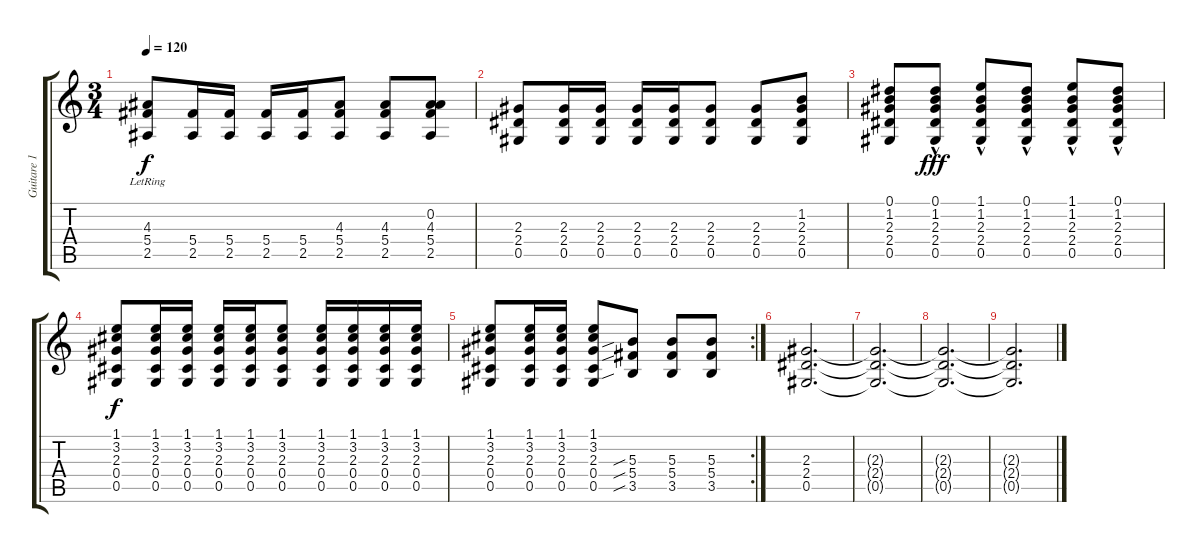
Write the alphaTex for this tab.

\track ("Guitare 1" "Guitare 1") {instrument distortionguitar}
\staff {score tabs}
\tuning (Eb4 Bb3 Gb3 Db3 Ab2 Db2) {hide}
\ts (3 4)
\tempo 120
\clef g2
\ks c
(4.3{lr} 5.4 2.5).8{dy f} (5.4 2.5).16 (5.4 2.5).16 (5.4 2.5).16 (5.4 2.5).16 (4.3 5.4 2.5).8 (4.3 5.4 2.5).8 (0.2 4.3 5.4 2.5).8 |
(2.3 2.4 0.5).8 (2.3 2.4 0.5).16 (2.3 2.4 0.5).16 (2.3 2.4 0.5).16 (2.3 2.4 0.5).16 (2.3 2.4 0.5).8 (2.3 2.4 0.5).8 (1.2 2.3 2.4 0.5).8 |
(0.1 1.2 2.3 2.4 0.5).8 (0.1{hac} 1.2 2.3 2.4 0.5).8{dy fff} (1.1{hac} 1.2 2.3 2.4 0.5).8 (0.1{hac} 1.2 2.3 2.4 0.5).8 (1.1{hac} 1.2 2.3 2.4 0.5).8 (0.1{hac} 1.2 2.3 2.4 0.5).8 |
(1.1 3.2 2.3 0.4 0.5).8{dy f} (1.1 3.2 2.3 0.4 0.5).16 (1.1 3.2 2.3 0.4 0.5).16 (1.1 3.2 2.3 0.4 0.5).16 (1.1 3.2 2.3 0.4 0.5).16 (1.1 3.2 2.3 0.4 0.5).8 (1.1 3.2 2.3 0.4 0.5).16 (1.1 3.2 2.3 0.4 0.5).16 (1.1 3.2 2.3 0.4 0.5).16 (1.1 3.2 2.3 0.4 0.5).16 |
\rc 2
(1.1 3.2 2.3 0.4 0.5).8 (1.1 3.2 2.3 0.4 0.5).16 (1.1 3.2 2.3 0.4 0.5).16 (1.1 3.2 2.3 0.4 0.5).8 (5.3{sib} 5.4{sib} 3.5{sib}).8 (5.3 5.4 3.5).8 (5.3 5.4 3.5).8 |
(2.3 2.4 0.5).2{d volume 0} |
(2.3{t} 2.4{t} 0.5{t}).2{d} |
(2.3{t} 2.4{t} 0.5{t}).2{d} |
(2.3{t} 2.4{t} 0.5{t}).2{d}
